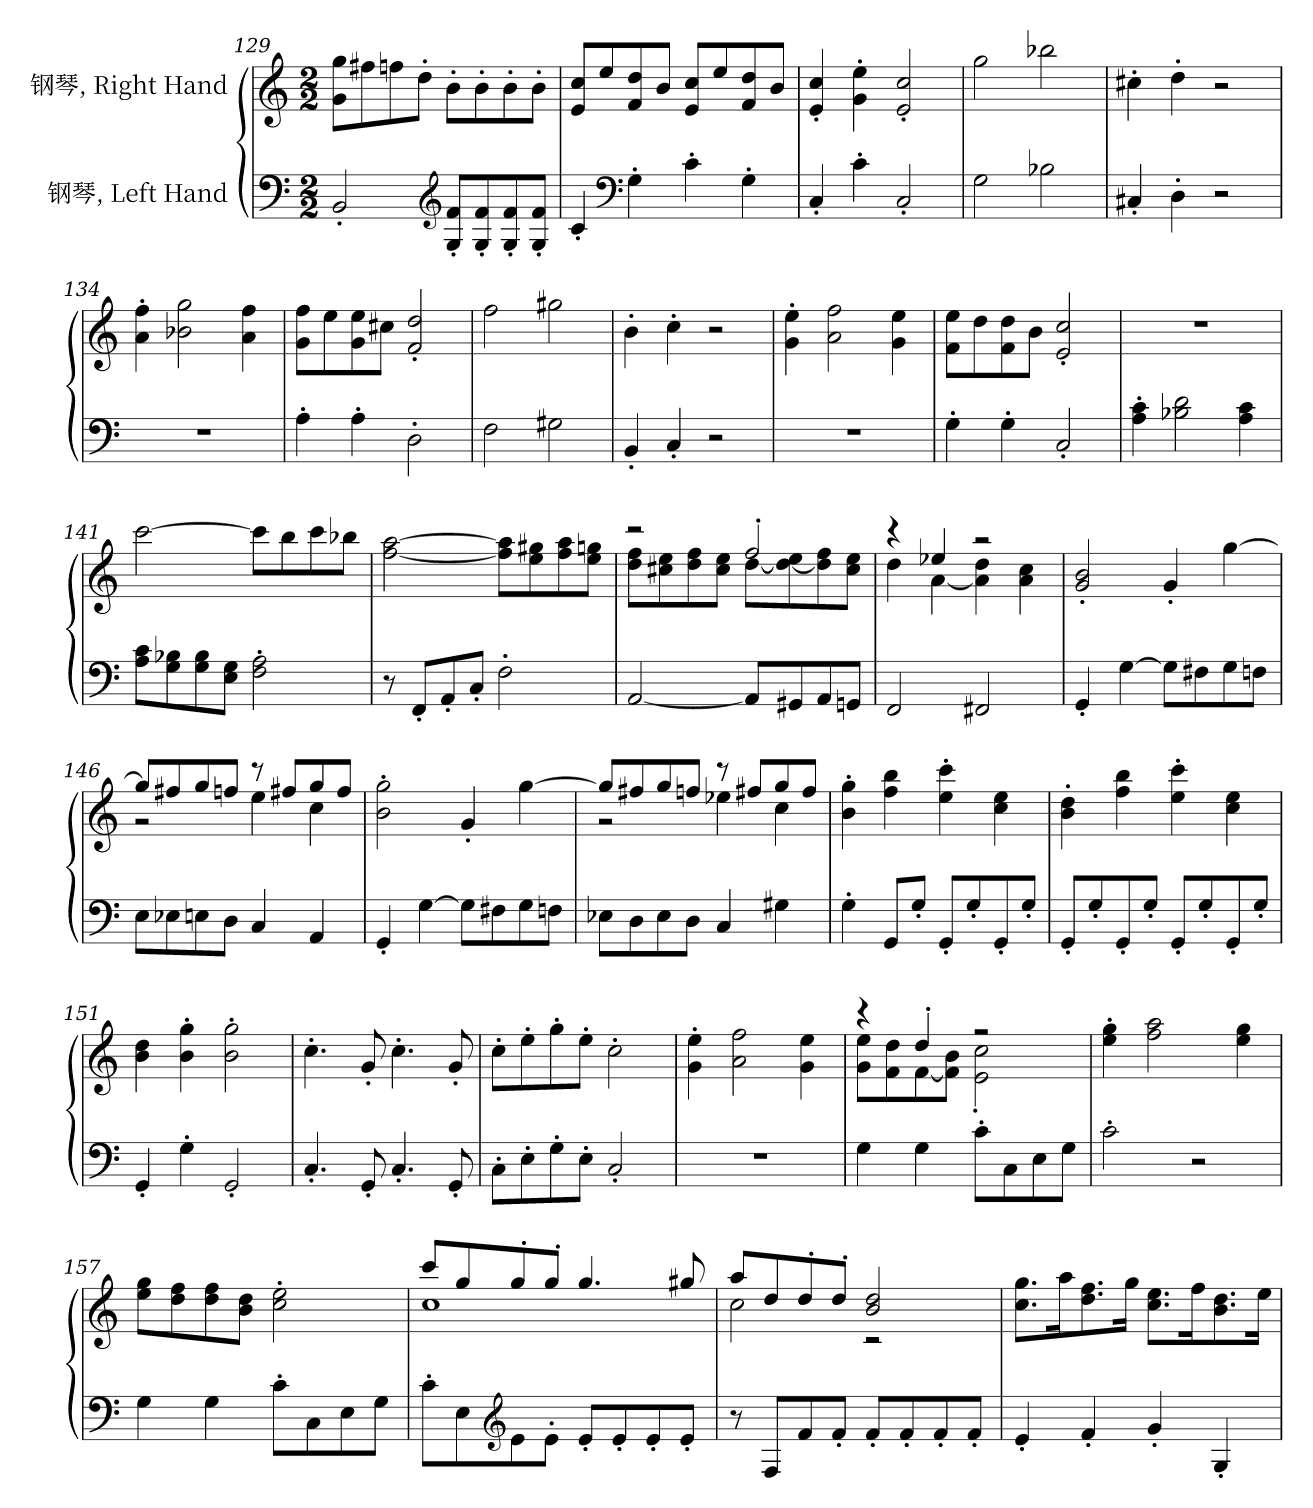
**kern	**kern
*part2	*part1
*staff2	*staff1
*I"钢琴, Left Hand	*I"钢琴, Right Hand
*clefF4	*clefG2
*k[]	*k[]
*M2/2	*M2/2
=129	=129
2BB'/	8g\ 8gg\L
.	8ff#X\
.	8ffn\
.	8dd'\J
*clefG2	*
8G/' 8f/'L	8b'\L
8G/' 8f/'	8b'\
8G/' 8f/'	8b'\
8G/' 8f/'J	8b'\J
=130	=130
4c'/	8e/ 8cc/L
.	8ee/
*clefF4	*
4G'\	8f/ 8dd/
.	8b/J
4c'\	8e/ 8cc/L
.	8ee/
4G'\	8f/ 8dd/
.	8b/J
=131	=131
4C'/	4e/' 4cc/'
4c'\	4g\' 4ee\'
2C'/	2e/' 2cc/'
=132	=132
2G\	2gg\
2B-X\	2bb-X\
=133	=133
4C#X'/	4cc#X'\
4D'\	4dd'\
2r	2r
!!LO:LB:g=z
=134	=134
1r	4a\' 4ff\'
.	2b-X\ 2gg\
.	4a\ 4ff\
=135	=135
4A'\	8g\ 8ff\L
.	8ee\
4A'\	8g\ 8ee\
.	8cc#X\J
2D'\	2f/' 2dd/'
=136	=136
2F\	2ff\
2G#X\	2gg#X\
=137	=137
4BB'/	4b'\
4C'/	4cc'\
2r	2r
=138	=138
1r	4g\' 4ee\'
.	2a\ 2ff\
.	4g\ 4ee\
=139	=139
4G'\	8f\ 8ee\L
.	8dd\
4G'\	8f\ 8dd\
.	8b\J
2C'/	2e/' 2cc/'
=140	=140
4A\' 4c\'	1r
2B-X\ 2d\	.
4A\ 4c\	.
!!LO:LB:g=z
=141	=141
8A\ 8c\L	[2ccc\
8G\ 8B-X\	.
8G\ 8B-\	.
8E\ 8G\J	.
2F\' 2A\'	8ccc\L]
.	8bb\
.	8ccc\
.	8bb-X\J
=142	=142
8r	[2ff\ [2aa\
8FF'/L	.
8AA'/	.
8C'/J	.
2F'\	8ff\] 8aa\]L
.	8ee\ 8gg#X\
.	8ff\ 8aa\
.	8ee\ 8ggn\J
=143	=143
*	*^
[2AA/	2r	8dd\ 8ff\L
.	.	8cc#X\ 8ee\
.	.	8dd\ 8ff\
.	.	8cc#\ 8ee\J
8AA/L]	2ff'/	[8dd\L
8GG#X/	.	8dd\_ 8ee\
8AA/	.	8dd\] 8ff\
8GGn/J	.	8cc#\ 8ee\J
=144	=144	=144
2FF/	4r	4dd\
.	4ee-X/	[4a\
2FF#X/	2r	4a\] 4dd\
.	.	4a\ 4cc\
*	*v	*v
!!LO:LB:g=z
=145	=145
4GG'/	2g/' 2b/'
[4G\	.
8G\L]	4g'/
8F#X\	.
8G\	[4gg\
8Fn\J	.
=146	=146
*	*^
8E\L	8gg/L]	2r
8E-X\	8ff#X/	.
8En\	8gg/	.
8D\J	8ffn/J	.
4C/	8r	4ee\
.	8ff#X/L	.
4AA/	8gg/	4cc\
.	8ff#/J	.
*	*v	*v
=147	=147
4GG'/	2b\' 2gg\'
[4G\	.
8G\L]	4g'/
8F#X\	.
8G\	[4gg\
8Fn\J	.
=148	=148
*	*^
8E-X\L	8gg/L]	2r
8D\	8ff#X/	.
8E-\	8gg/	.
8D\J	8ffn/J	.
4C/	8r	4ee-X\
.	8ff#X/L	.
4G#X\	8gg/	4cc\
.	8ff#/J	.
*	*v	*v
!!LO:PB:g=z
=149	=149
4G'\	4b\' 4gg\'
8GG/L	4ff\ 4bb\
8G'/J	.
8GG'/L	4ee\' 4ccc\'
8G'/	.
8GG'/	4cc\ 4ee\
8G'/J	.
=150	=150
8GG'/L	4b\' 4dd\'
8G'/	.
8GG'/	4ff\ 4bb\
8G'/J	.
8GG'/L	4ee\' 4ccc\'
8G'/	.
8GG'/	4cc\ 4ee\
8G'/J	.
=151	=151
4GG'/	4b\ 4dd\
4G'\	4b\' 4gg\'
2GG'/	2b\' 2gg\'
=152	=152
4.C'/	4.cc'\
8GG'/	8g'/
4.C'/	4.cc'\
8GG'/	8g'/
=153	=153
8C'\L	8cc'\L
8E'\	8ee'\
8G'\	8gg'\
8E'\J	8ee'\J
2C'/	2cc'\
=154	=154
1r	4g\' 4ee\'
.	2a\ 2ff\
.	4g\ 4ee\
!!LO:LB:g=z
=155	=155
*	*^
4G\	4r	8g\ 8ee\L
.	.	8f\ 8dd\
4G\	4dd'/	[8f\
.	.	8f\] 8b\J
8c'\L	2r	2e\' 2cc\'
8C\	.	.
8E\	.	.
8G\J	.	.
*	*v	*v
=156	=156
2c'\	4ee\' 4gg\'
.	2ff\ 2aa\
2r	.
.	4ee\ 4gg\
=157	=157
4G\	8ee\ 8gg\L
.	8dd\ 8ff\
4G\	8dd\ 8ff\
.	8b\ 8dd\J
8c'\L	2cc\' 2ee\'
8C\	.
8E\	.
8G\J	.
=158	=158
*	*^
8c'\L	8ccc/L	1cc
8E\	8gg/	.
*clefG2	*	*
8e\	8gg'/	.
8e'\J	8gg'/J	.
8e'/L	4.gg/	.
8e'/	.	.
8e'/	.	.
8e'/J	8gg#X/	.
=159	=159	=159
8r	8aa/L	2cc\
8F/L	8dd/	.
8f/	8dd'/	.
8f'/J	8dd'/J	.
8f'/L	2b/ 2dd/	2r
8f'/	.	.
8f'/	.	.
8f'/J	.	.
*	*v	*v
!!LO:LB:g=z
=160	=160
4e'/	8.cc\ 8.gg\L
.	16aa\K
4f'/	8.dd\ 8.ff\
.	16gg\Jk
4g'/	8.cc\ 8.ee\L
.	16ff\K
4G'/	8.b\ 8.dd\
.	16ee\Jk
=	=
*-	*-
